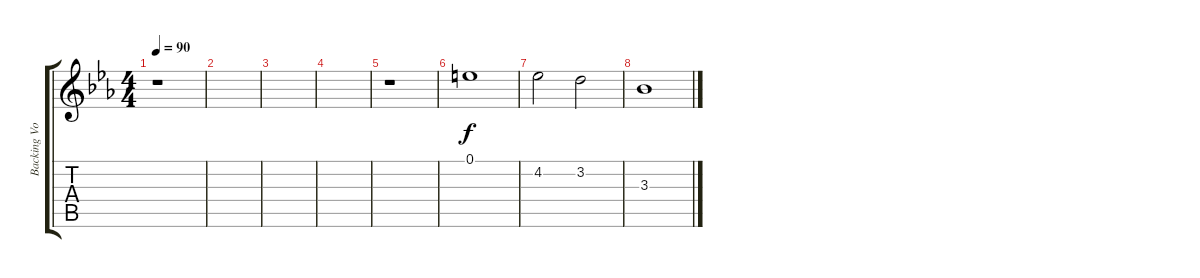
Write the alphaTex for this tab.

\track ("Backing Vocals" "Backing Vo") {instrument contrabass}
\staff {score tabs}
\tuning (E4 B3 G3 D3 A2 E2) {hide}
\ts (4 4)
\tempo 90
\clef g2
\ks cminor
r.1{dy f} |
|
|
|
r.1 |
0.1.1 |
4.2.2 3.2.2 |
3.3.1
